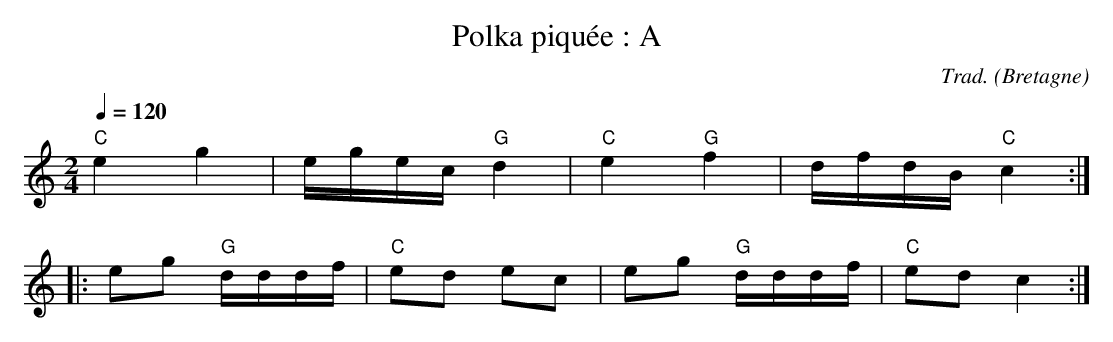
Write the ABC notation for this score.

X:1
T:Polka piquée : A
C:Trad.
O:Bretagne
M:2/4
L:1/16
Q:1/4=120
K:C
"C"e4 g4 | egec "G"d4 | "C"e4 "G"f4 | dfdB "C"c4 ::
e2g2 "G"dddf | "C"e2d2 e2c2 | e2g2 "G"dddf | "C"e2d2 c4 :|
